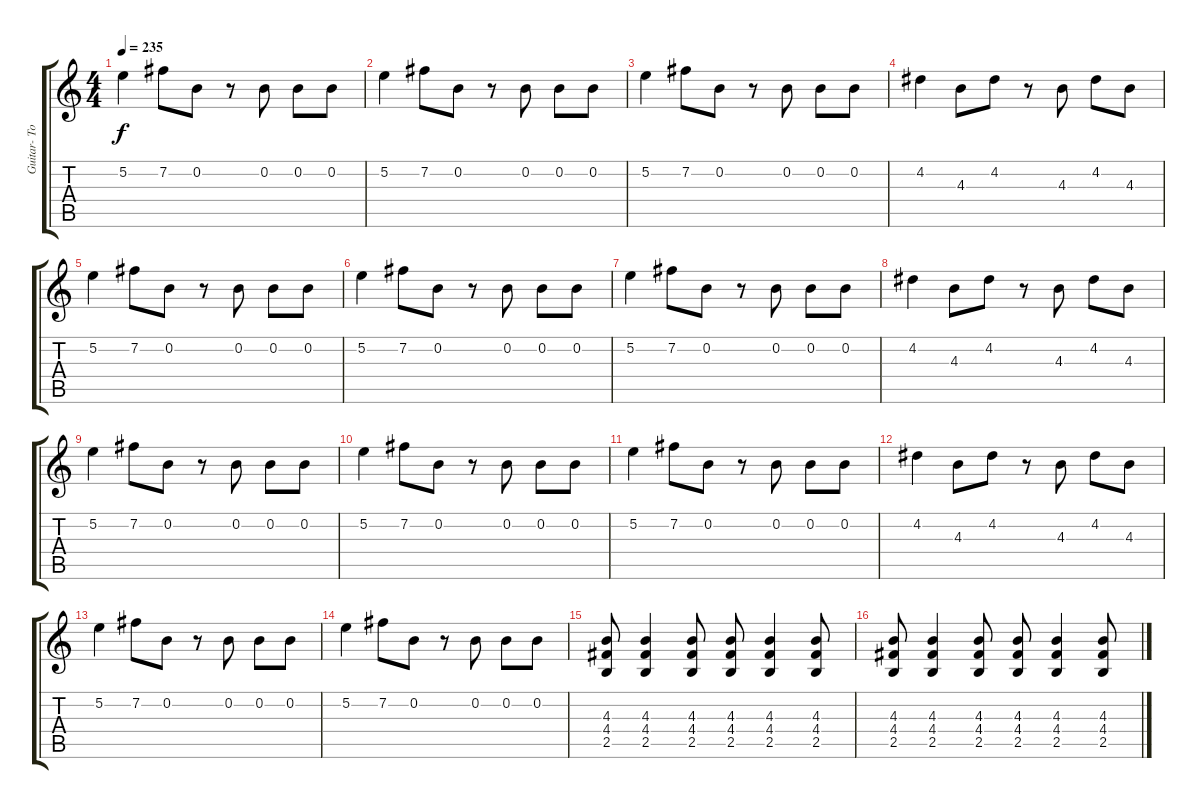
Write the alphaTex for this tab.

\track ("Guitar- Tom DeLonge" "Guitar- To") {instrument electricguitarclean}
\staff {score tabs}
\tuning (E4 B3 G3 D3 A2 E2) {hide}
\ts (4 4)
\tempo 235
\clef g2
\ks c
5.2.4{dy f instrument electricguitarclean} 7.2.8 0.2.8 r.8 0.2.8 0.2.8 0.2.8 |
5.2.4 7.2.8 0.2.8 r.8 0.2.8 0.2.8 0.2.8 |
5.2.4 7.2.8 0.2.8 r.8 0.2.8 0.2.8 0.2.8 |
4.2.4 4.3.8 4.2.8 r.8 4.3.8 4.2.8 4.3.8 |
5.2.4 7.2.8 0.2.8 r.8 0.2.8 0.2.8 0.2.8 |
5.2.4 7.2.8 0.2.8 r.8 0.2.8 0.2.8 0.2.8 |
5.2.4 7.2.8 0.2.8 r.8 0.2.8 0.2.8 0.2.8 |
4.2.4 4.3.8 4.2.8 r.8 4.3.8 4.2.8 4.3.8 |
5.2.4 7.2.8 0.2.8 r.8 0.2.8 0.2.8 0.2.8 |
5.2.4 7.2.8 0.2.8 r.8 0.2.8 0.2.8 0.2.8 |
5.2.4 7.2.8 0.2.8 r.8 0.2.8 0.2.8 0.2.8 |
4.2.4 4.3.8 4.2.8 r.8 4.3.8 4.2.8 4.3.8 |
5.2.4 7.2.8 0.2.8 r.8 0.2.8 0.2.8 0.2.8 |
5.2.4 7.2.8 0.2.8 r.8 0.2.8 0.2.8 0.2.8 |
(4.3 4.4 2.5).8 (4.3 4.4 2.5).4 (4.3 4.4 2.5).8 (4.3 4.4 2.5).8 (4.3 4.4 2.5).4 (4.3 4.4 2.5).8 |
(4.3 4.4 2.5).8 (4.3 4.4 2.5).4 (4.3 4.4 2.5).8 (4.3 4.4 2.5).8 (4.3 4.4 2.5).4 (4.3 4.4 2.5).8
